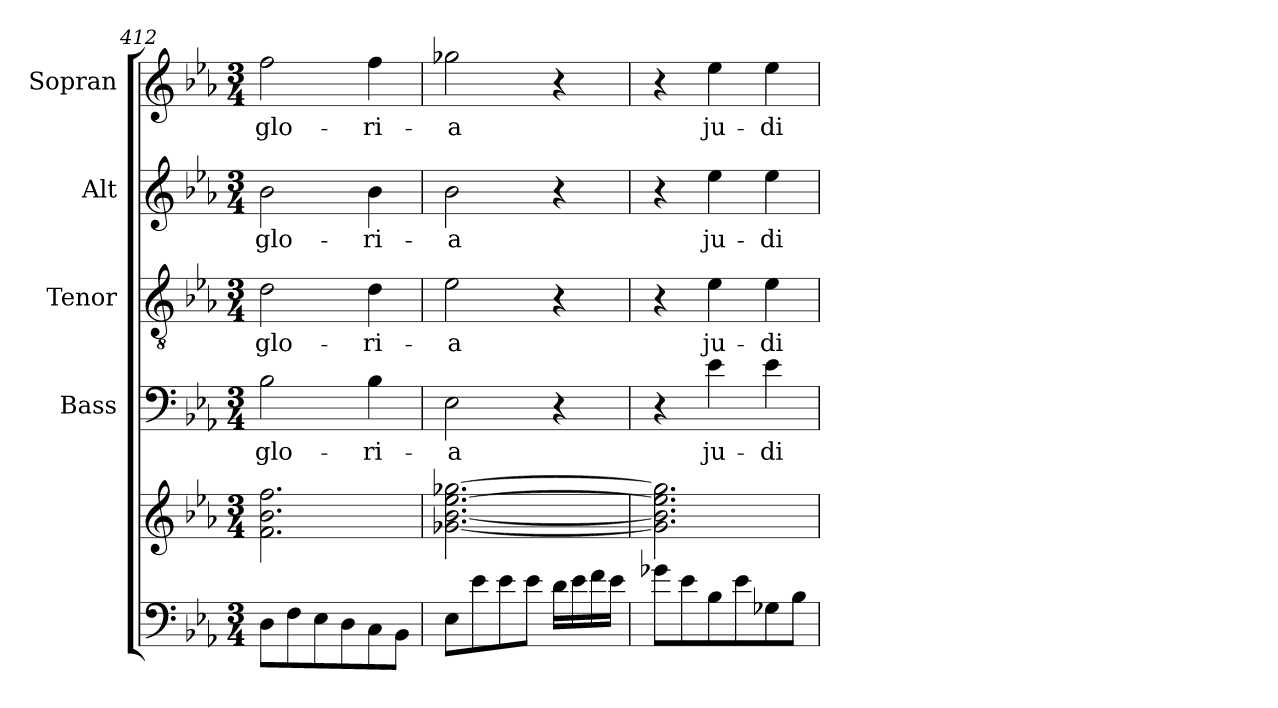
**kern	**kern	**kern	**text	**kern	**text	**kern	**text	**kern	**text
*part5	*part5	*part4	*part4	*part3	*part3	*part2	*part2	*part1	*part1
*staff6	*staff5	*staff4	*staff4	*staff3	*staff3	*staff2	*staff2	*staff1	*staff1
*	*	*I"Bass	*	*I"Tenor	*	*I"Alt	*	*I"Sopran	*
*	*	*I'B.	*	*I'T.	*	*I'A.	*	*I'S.	*
*clefF4	*clefG2	*clefF4	*	*clefGv2	*	*clefG2	*	*clefG2	*
*k[b-e-a-]	*k[b-e-a-]	*k[b-e-a-]	*	*k[b-e-a-]	*	*k[b-e-a-]	*	*k[b-e-a-]	*
*E-:	*E-:	*E-:	*	*E-:	*	*E-:	*	*E-:	*
*M3/4	*M3/4	*M3/4	*	*M3/4	*	*M3/4	*	*M3/4	*
=412	=412	=412	=412	=412	=412	=412	=412	=412	=412
!	!	!	!LO:LY:b	!	!LO:LY:b	!	!LO:LY:b	!	!LO:LY:b
8D\L	2.f\ 2.b-\ 2.ff\	2B-\	glo-	2d\	glo-	2b-\	glo-	2ff\	glo-
8F\	.	.	.	.	.	.	.	.	.
8E-\	.	.	.	.	.	.	.	.	.
8D\	.	.	.	.	.	.	.	.	.
!	!	!	!LO:LY:b	!	!LO:LY:b	!	!LO:LY:b	!	!LO:LY:b
8C\	.	4B-\	-ri-	4d\	-ri-	4b-\	-ri-	4ff\	-ri-
8BB-\J	.	.	.	.	.	.	.	.	.
=413	=413	=413	=413	=413	=413	=413	=413	=413	=413
!	!	!	!LO:LY:b	!	!LO:LY:b	!	!LO:LY:b	!	!LO:LY:b
8E-\L	[2.g-X\ [2.b-\ [2.ee-\ [2.gg-X\	2E-\	-a	2e-\	-a	2b-\	-a	2gg-X\	-a
8e-\	.	.	.	.	.	.	.	.	.
8e-\	.	.	.	.	.	.	.	.	.
8e-\J	.	.	.	.	.	.	.	.	.
16d\LL	.	4r	.	4r	.	4r	.	4r	.
16e-\	.	.	.	.	.	.	.	.	.
16f\	.	.	.	.	.	.	.	.	.
16e-\JJ	.	.	.	.	.	.	.	.	.
=414	=414	=414	=414	=414	=414	=414	=414	=414	=414
8g-X\L	2.g-\] 2.b-\] 2.ee-\] 2.gg-\]	4r	.	4r	.	4r	.	4r	.
8e-\	.	.	.	.	.	.	.	.	.
!	!	!	!LO:LY:b	!	!LO:LY:b	!	!LO:LY:b	!	!LO:LY:b
8B-\	.	4e-\	ju-	4e-\	ju-	4ee-\	ju-	4ee-\	ju-
8e-\	.	.	.	.	.	.	.	.	.
!	!	!	!LO:LY:b	!	!LO:LY:b	!	!LO:LY:b	!	!LO:LY:b
8G-X\	.	4e-\	-di-	4e-\	-di-	4ee-\	-di-	4ee-\	-di-
8B-\J	.	.	.	.	.	.	.	.	.
=	=	=	=	=	=	=	=	=	=
*-	*-	*-	*-	*-	*-	*-	*-	*-	*-
